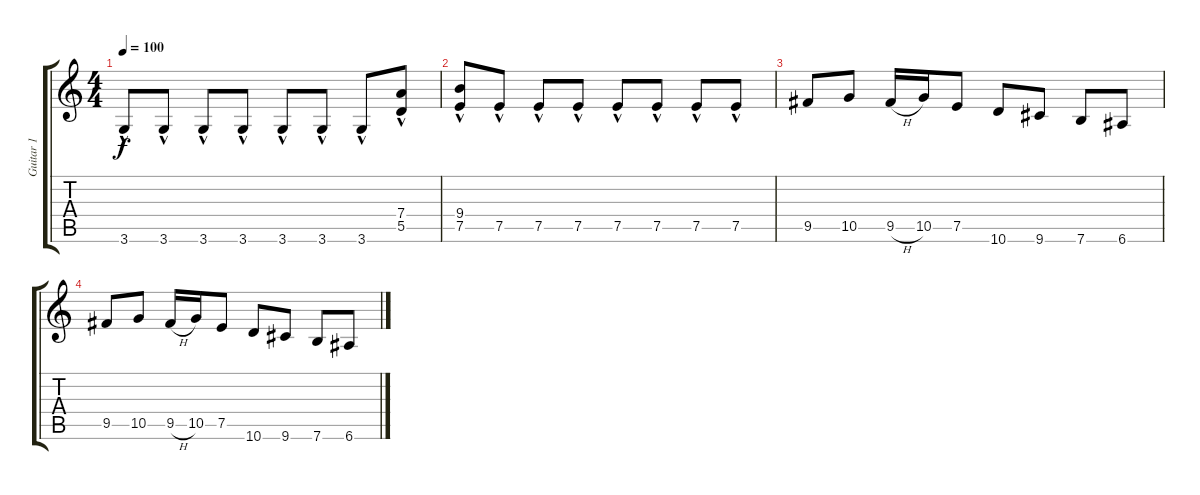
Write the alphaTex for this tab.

\track ("Guitar 1" "Guitar 1") {instrument distortionguitar}
\staff {score tabs}
\tuning (E4 B3 G3 D3 A2 E2) {hide}
\ts (4 4)
\tempo 100
\clef g2
\ks c
3.6{hac}.8{dy f} 3.6{hac}.8 3.6{hac}.8 3.6{hac}.8 3.6{hac}.8 3.6{hac}.8 3.6{hac}.8 (7.4{hac} 5.5{hac}).8 |
(9.4{hac} 7.5{hac}).8 7.5{hac}.8 7.5{hac}.8 7.5{hac}.8 7.5{hac}.8 7.5{hac}.8 7.5{hac}.8 7.5{hac}.8 |
9.5.8 10.5.8 9.5{h}.16 10.5.16 7.5.8 10.6.8 9.6.8 7.6.8 6.6.8 |
9.5.8 10.5.8 9.5{h}.16 10.5.16 7.5.8 10.6.8 9.6.8 7.6.8 6.6.8
